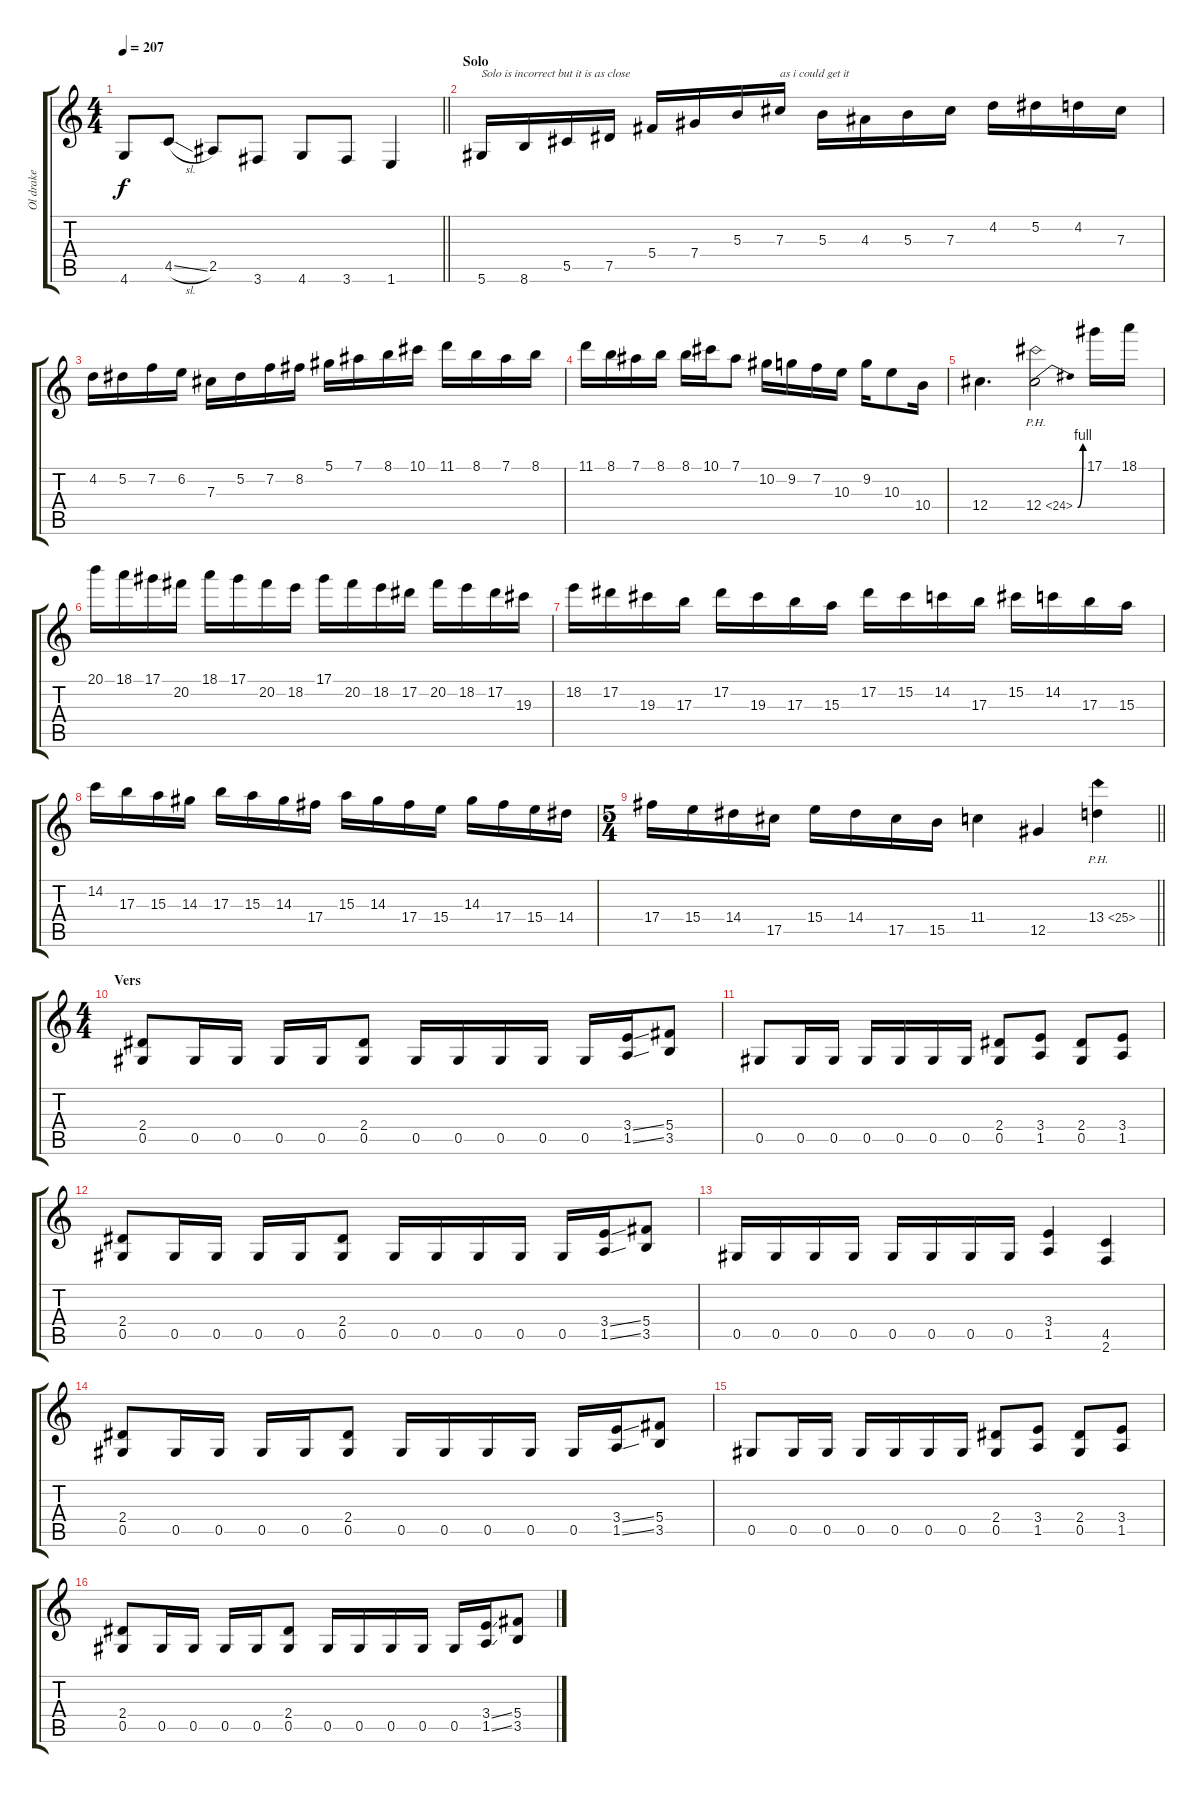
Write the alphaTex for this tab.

\track ("Ol drake" "Ol drake") {instrument distortionguitar}
\staff {score tabs}
\tuning (Eb4 Bb3 Gb3 Db3 Ab2 Eb2) {hide}
\ts (4 4)
\tempo 207
\clef g2
\barLineRight lightlight
\ks c
4.6.8{dy f} 4.5{sl}.8 2.5.8 3.6.8 4.6.8 3.6.8 1.6.4 |
\section ("" "Solo")
5.6.16{txt "Solo is incorrect but it is as close"} 8.6.16 5.5.16 7.5.16 5.4.16 7.4.16 5.3.16 7.3.16{txt "as i could get it"} 5.3.16 4.3.16 5.3.16 7.3.16 4.2.16 5.2.16 4.2.16 7.3.16 |
4.2.16 5.2.16 7.2.16 6.2.16 7.3.16 5.2.16 7.2.16 8.2.16 5.1.16 7.1.16 8.1.16 10.1.16 11.1.16 8.1.16 7.1.16 8.1.16 |
11.1.16 8.1.16 7.1.16 8.1.16 8.1.16 10.1.16 7.1.8 10.2.16 9.2.16 7.2.16 10.3.16 9.2.16 10.3.8 10.4.16 |
12.4.4{d} 12.4{be (bend 0 0 60 4) ph 12}.2 17.1.16 18.1.16 |
20.1.16 18.1.16 17.1.16 20.2.16 18.1.16 17.1.16 20.2.16 18.2.16 17.1.16 20.2.16 18.2.16 17.2.16 20.2.16 18.2.16 17.2.16 19.3.16 |
18.2.16 17.2.16 19.3.16 17.3.16 17.2.16 19.3.16 17.3.16 15.3.16 17.2.16 15.2.16 14.2.16 17.3.16 15.2.16 14.2.16 17.3.16 15.3.16 |
14.2.16 17.3.16 15.3.16 14.3.16 17.3.16 15.3.16 14.3.16 17.4.16 15.3.16 14.3.16 17.4.16 15.4.16 14.3.16 17.4.16 15.4.16 14.4.16 |
\ts (5 4)
\barLineRight lightlight
17.4.16 15.4.16 14.4.16 17.5.16 15.4.16 14.4.16 17.5.16 15.5.16 11.4.4 12.5.4 13.4{ph 12}.4 |
\ts (4 4)
\section ("" "Vers")
(2.4 0.5).8 0.5.16 0.5.16 0.5.16 0.5.16 (2.4 0.5).8 0.5.16 0.5.16 0.5.16 0.5.16 0.5.16 (3.4{ss} 1.5{ss}).16 (5.4 3.5).8 |
0.5.8 0.5.16 0.5.16 0.5.16 0.5.16 0.5.16 0.5.16 (2.4 0.5).8 (3.4 1.5).8 (2.4 0.5).8 (3.4 1.5).8 |
(2.4 0.5).8 0.5.16 0.5.16 0.5.16 0.5.16 (2.4 0.5).8 0.5.16 0.5.16 0.5.16 0.5.16 0.5.16 (3.4{ss} 1.5{ss}).16 (5.4 3.5).8 |
0.5.16 0.5.16 0.5.16 0.5.16 0.5.16 0.5.16 0.5.16 0.5.16 (3.4 1.5).4 (4.5 2.6).4 |
(2.4 0.5).8 0.5.16 0.5.16 0.5.16 0.5.16 (2.4 0.5).8 0.5.16 0.5.16 0.5.16 0.5.16 0.5.16 (3.4{ss} 1.5{ss}).16 (5.4 3.5).8 |
0.5.8 0.5.16 0.5.16 0.5.16 0.5.16 0.5.16 0.5.16 (2.4 0.5).8 (3.4 1.5).8 (2.4 0.5).8 (3.4 1.5).8 |
(2.4 0.5).8 0.5.16 0.5.16 0.5.16 0.5.16 (2.4 0.5).8 0.5.16 0.5.16 0.5.16 0.5.16 0.5.16 (3.4{ss} 1.5{ss}).16 (5.4 3.5).8
